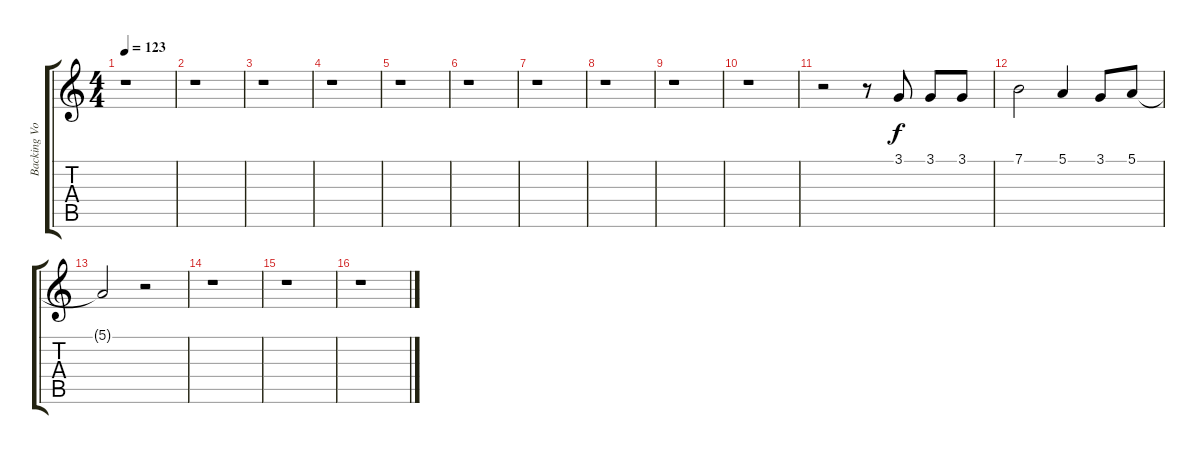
\track ("Backing Vocals" "Backing Vo") {instrument pad3polysynth}
\staff {score tabs}
\tuning (E4 B3 G3 D3 A2 E2) {hide}
\ts (4 4)
\tempo 123
\clef g2
\ks c
r.1{dy f} |
r.1 |
r.1 |
r.1 |
r.1 |
r.1 |
r.1 |
r.1 |
r.1 |
r.1 |
r.2 r.8 3.1.8 3.1.8 3.1.8 |
7.1.2 5.1.4 3.1.8 5.1.8 |
5.1{t}.2 r.2 |
r.1 |
r.1 |
r.1
